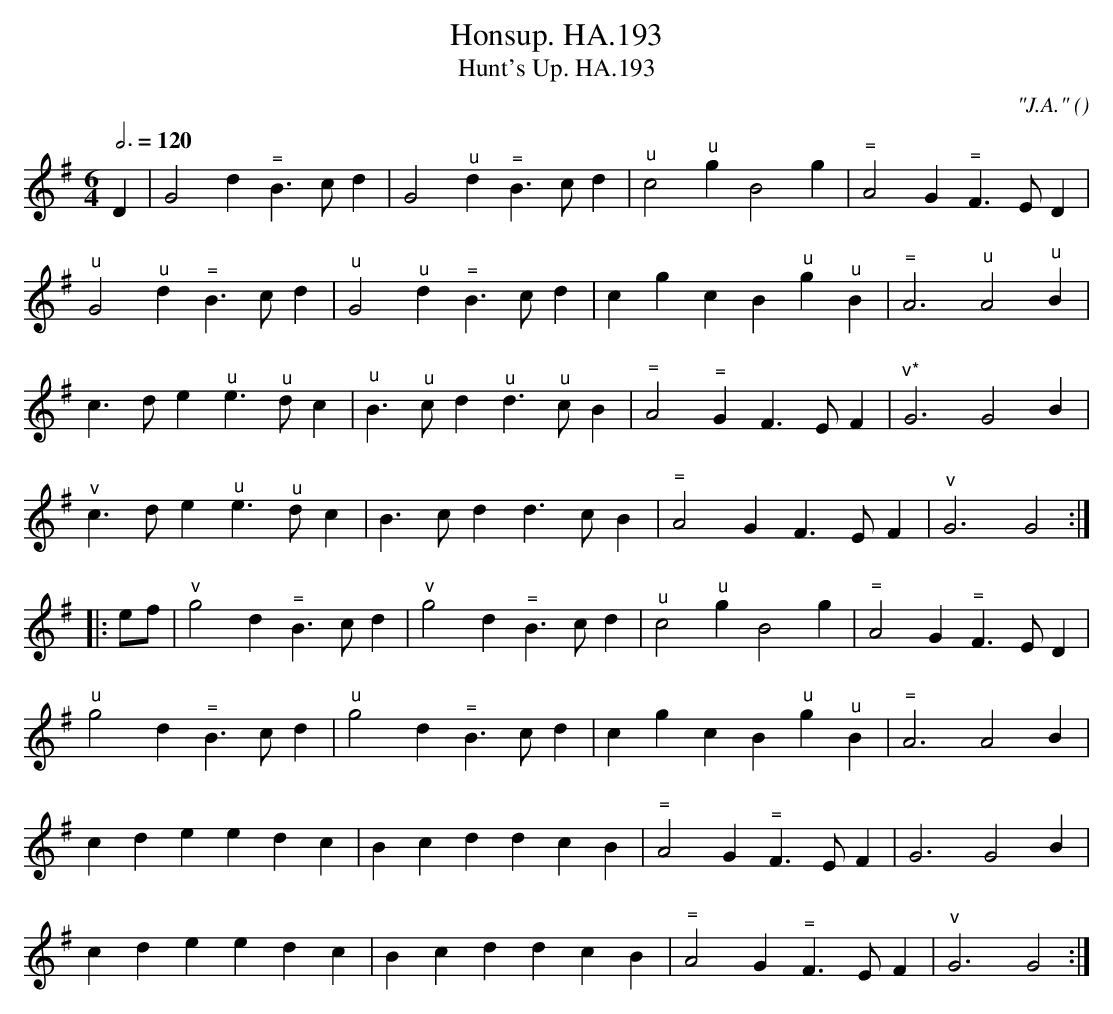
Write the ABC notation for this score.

X:1
T:Honsup. HA.193
T:Hunt's Up. HA.193
M:6/4
L:1/4
Q:3/4=120
C:"J.A."
O:
K:G
D|G2d"^="B3/2c/2d|G2"^u"d"^="B3/2c/2d|\
"^u"c2"^u"gB2g|"^="A2G"^="F3/2E/2D|
"^u"G2"^u"d"^="B3/2c/2d|"^u"G2"^u"d"^="B3/2c/2d|\
cgcB"^u"g"^u"B|"^="A3"^u"A2"^u"B|
c3/2d/2e"^u"e3/2"^u"d/2c|"^u"B3/2"^u"c/2d"^u"d3/2"^u"c/2B|\
"^="A2"^="GF3/2E/2F|"^v*"G3G2B|
"^v"c3/2d/2e"^u"e3/2"^u"d/2c|B3/2c/2d d3/2c/2B|\
"^="A2GF3/2E/2F|"^v"G3G2:|
|:e/2f/2|"^v"g2d"^="B3/2c/2d|"^v"g2d"^="B3/2c/2d|\
"^u"c2"^u"gB2g|"^="A2G"^="F3/2E/2D|
"^u"g2d"^="B3/2c/2d|"^u"g2d"^="B3/2c/2d|\
cgcB"^u"g"^u"B|"^="A3A2B|
cdeedc|BcddcB|"^="A2G"^="F3/2E/2F|G3G2B|
cdeedc|BcddcB|"^="A2G"^="F3/2E/2F|"^v"G3G2:|
